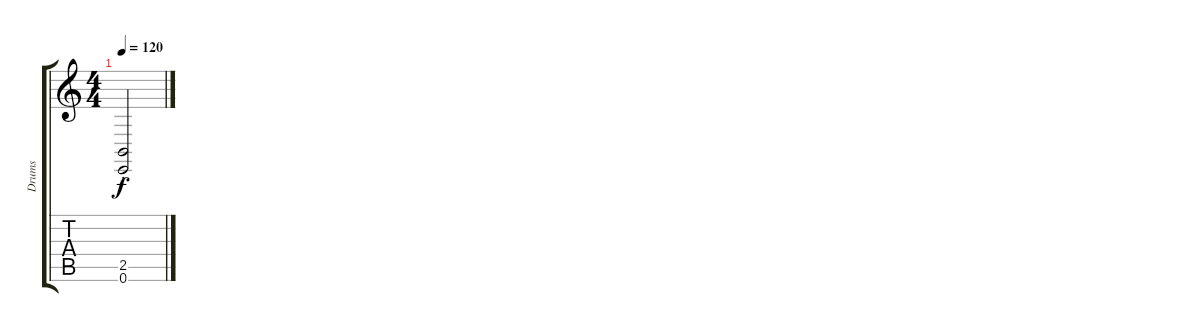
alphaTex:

\track ("Drums" "Drums") {instrument synthdrum}
\staff {score tabs}
\tuning (E4 B3 G3 D3 A2 E2) {hide}
\ts (4 4)
\tempo 120
\clef g2
\ks c
(2.5{st} 0.6).2{dy f}
